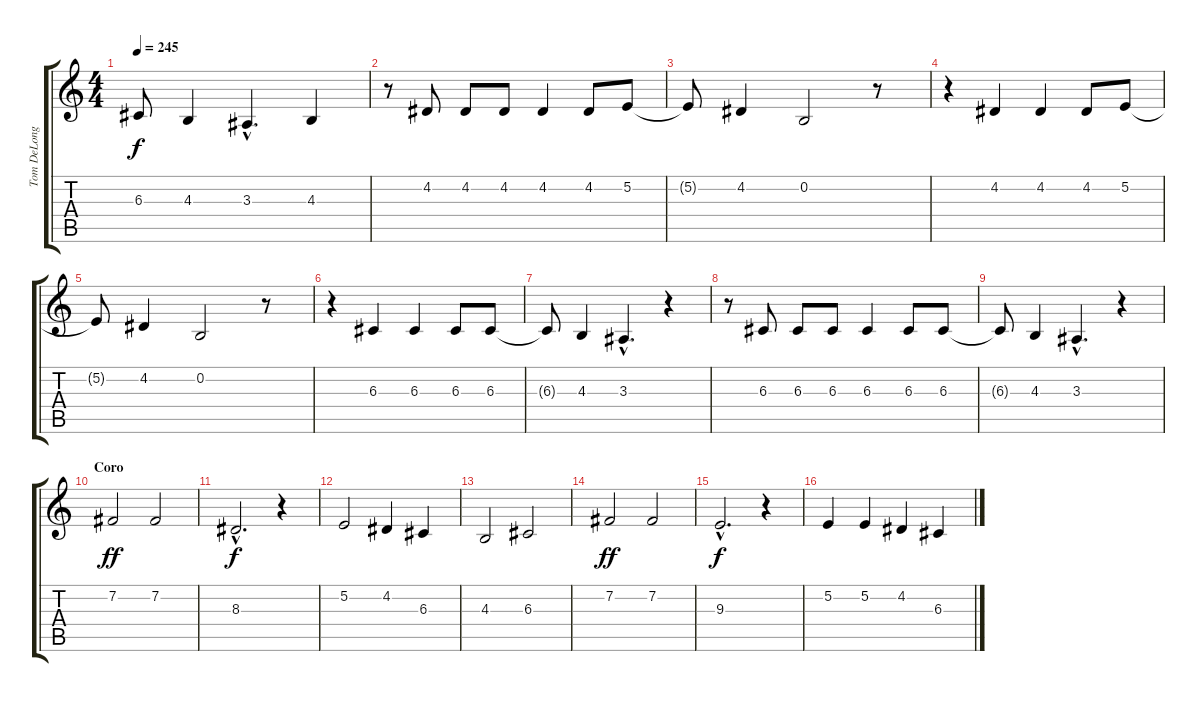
\track ("Tom DeLonge - Voz" "Tom DeLong") {instrument tenorsax}
\staff {score tabs}
\tuning (E4 B3 G3 D3 A2 E2) {hide}
\ts (4 4)
\tempo 245
\clef g2
\ks c
6.3{t}.8{dy f} 4.3.4 3.3{hac}.4{d} 4.3.4 |
r.8 4.2.8 4.2.8 4.2.8 4.2.4 4.2.8 5.2.8 |
5.2{t}.8 4.2.4 0.2.2 r.8 |
r.4 4.2.4 4.2.4 4.2.8 5.2.8 |
5.2{t}.8 4.2.4 0.2.2 r.8 |
r.4 6.3.4 6.3.4 6.3.8 6.3.8 |
6.3{t}.8 4.3.4 3.3{hac}.4{d} r.4 |
r.8 6.3.8 6.3.8 6.3.8 6.3.4 6.3.8 6.3.8 |
6.3{t}.8 4.3.4 3.3{hac}.4{d} r.4 |
\section ("" "Coro")
7.2.2{dy ff} 7.2.2 |
8.3{hac}.2{d dy f} r.4 |
5.2.2 4.2.4 6.3.4 |
4.3.2 6.3.2 |
7.2.2{dy ff} 7.2.2 |
9.3{hac}.2{d dy f} r.4 |
5.2.4 5.2.4 4.2.4 6.3.4
